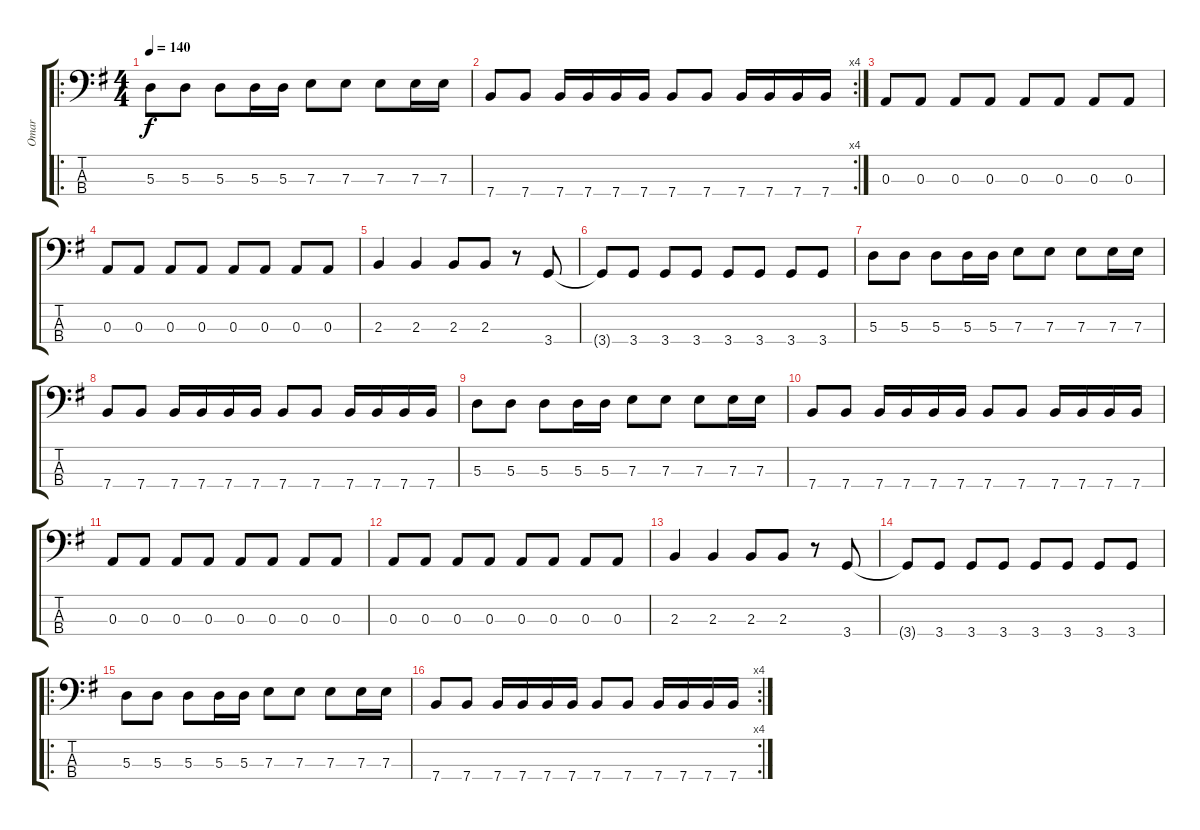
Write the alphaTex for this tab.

\track ("Omar" "Omar") {instrument electricbasspick}
\staff {score tabs}
\tuning (G2 D2 A1 E1) {hide}
\ro
\ts (4 4)
\tempo 140
\clef f4
\ks g
5.3.8{dy f instrument electricbasspick} 5.3.8 5.3.8 5.3.16 5.3.16 7.3.8 7.3.8 7.3.8 7.3.16 7.3.16 |
\rc 4
7.4.8 7.4.8 7.4.16 7.4.16 7.4.16 7.4.16 7.4.8 7.4.8 7.4.16 7.4.16 7.4.16 7.4.16 |
0.3.8 0.3.8 0.3.8 0.3.8 0.3.8 0.3.8 0.3.8 0.3.8 |
0.3.8 0.3.8 0.3.8 0.3.8 0.3.8 0.3.8 0.3.8 0.3.8 |
2.3.4 2.3.4 2.3.8 2.3.8 r.8 3.4.8 |
3.4{t}.8 3.4.8 3.4.8 3.4.8 3.4.8 3.4.8 3.4.8 3.4.8 |
5.3.8 5.3.8 5.3.8 5.3.16 5.3.16 7.3.8 7.3.8 7.3.8 7.3.16 7.3.16 |
7.4.8 7.4.8 7.4.16 7.4.16 7.4.16 7.4.16 7.4.8 7.4.8 7.4.16 7.4.16 7.4.16 7.4.16 |
5.3.8 5.3.8 5.3.8 5.3.16 5.3.16 7.3.8 7.3.8 7.3.8 7.3.16 7.3.16 |
7.4.8 7.4.8 7.4.16 7.4.16 7.4.16 7.4.16 7.4.8 7.4.8 7.4.16 7.4.16 7.4.16 7.4.16 |
0.3.8 0.3.8 0.3.8 0.3.8 0.3.8 0.3.8 0.3.8 0.3.8 |
0.3.8 0.3.8 0.3.8 0.3.8 0.3.8 0.3.8 0.3.8 0.3.8 |
2.3.4 2.3.4 2.3.8 2.3.8 r.8 3.4.8 |
3.4{t}.8 3.4.8 3.4.8 3.4.8 3.4.8 3.4.8 3.4.8 3.4.8 |
\ro
5.3.8 5.3.8 5.3.8 5.3.16 5.3.16 7.3.8 7.3.8 7.3.8 7.3.16 7.3.16 |
\rc 4
7.4.8 7.4.8 7.4.16 7.4.16 7.4.16 7.4.16 7.4.8 7.4.8 7.4.16 7.4.16 7.4.16 7.4.16
